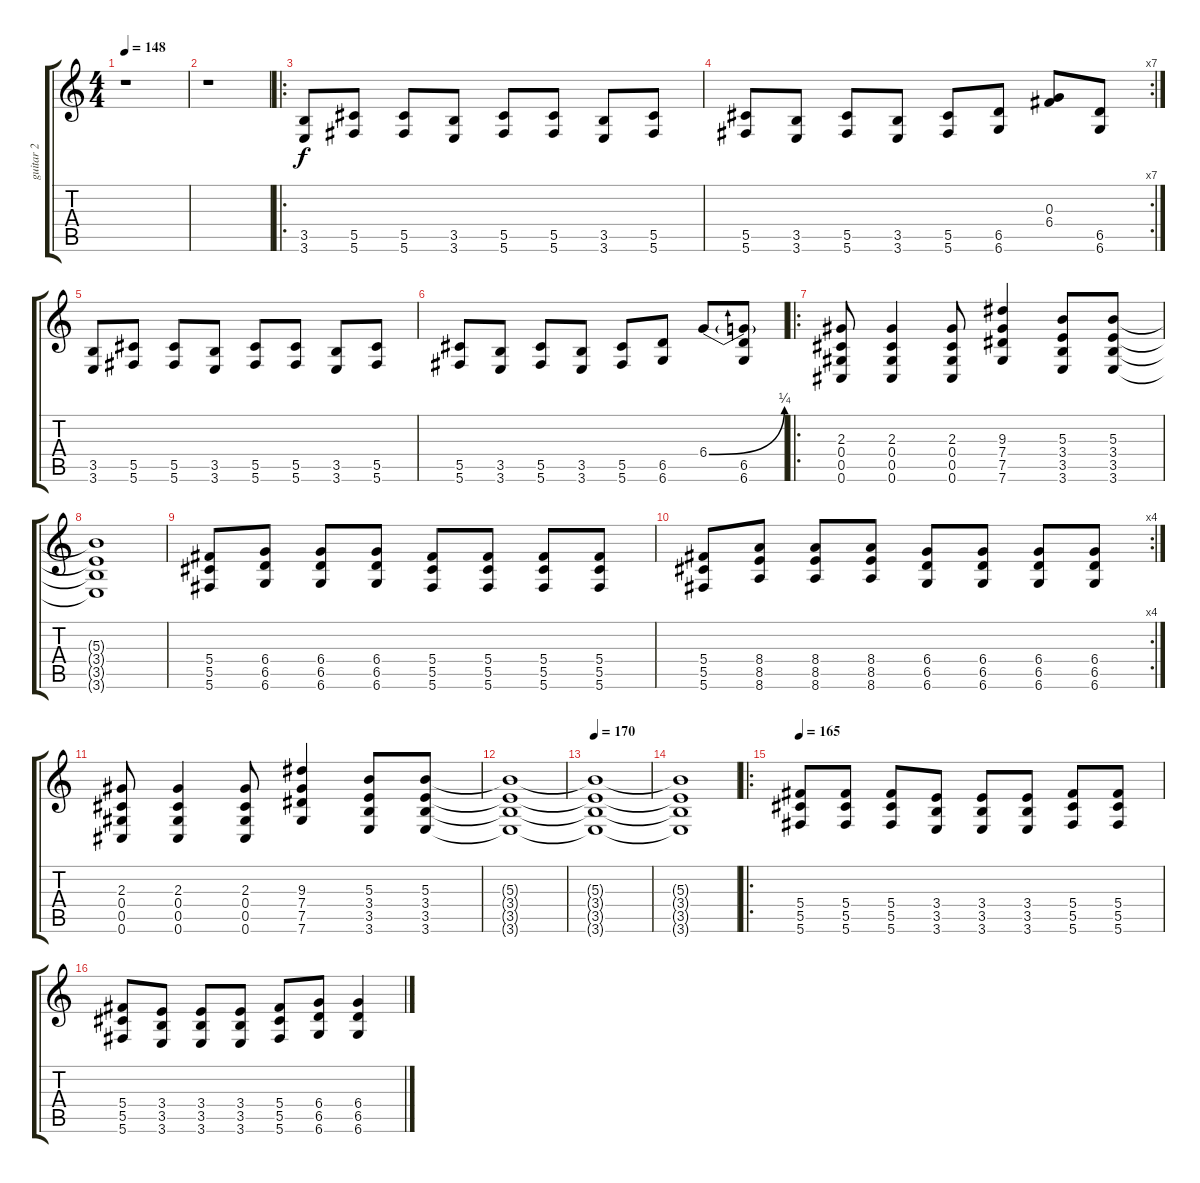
\track ("guitar 2" "guitar 2") {instrument distortionguitar}
\staff {score tabs}
\tuning (Eb4 Bb3 Gb3 Db3 Ab2 Db2) {hide}
\ts (4 4)
\tempo 148
\clef g2
\ks c
r.1{dy f} |
r.1 |
\ro
(3.5 3.6).8 (5.5 5.6).8 (5.5 5.6).8 (3.5 3.6).8 (5.5 5.6).8 (5.5 5.6).8 (3.5 3.6).8 (5.5 5.6).8 |
\rc 7
(5.5 5.6).8 (3.5 3.6).8 (5.5 5.6).8 (3.5 3.6).8 (5.5 5.6).8 (6.5 6.6).8 (0.3 6.4).8 (6.5 6.6).8 |
(3.5 3.6).8 (5.5 5.6).8 (5.5 5.6).8 (3.5 3.6).8 (5.5 5.6).8 (5.5 5.6).8 (3.5 3.6).8 (5.5 5.6).8 |
(5.5 5.6).8 (3.5 3.6).8 (5.5 5.6).8 (3.5 3.6).8 (5.5 5.6).8 (6.5 6.6).8 6.4{be (bend 0 0 60 1)}.8 (6.4{t} 6.5 6.6).8 |
\ro
(2.3 0.4 0.5 0.6).8 (2.3 0.4 0.5 0.6).4 (2.3 0.4 0.5 0.6).8 (9.3 7.4 7.5 7.6).4 (5.3 3.4 3.5 3.6).8 (5.3 3.4 3.5 3.6).8 |
(5.3{t} 3.4{t} 3.5{t} 3.6{t}).1 |
(5.4 5.5 5.6).8 (6.4 6.5 6.6).8 (6.4 6.5 6.6).8 (6.4 6.5 6.6).8 (5.4 5.5 5.6).8 (5.4 5.5 5.6).8 (5.4 5.5 5.6).8 (5.4 5.5 5.6).8 |
\rc 4
(5.4 5.5 5.6).8 (8.4 8.5 8.6).8 (8.4 8.5 8.6).8 (8.4 8.5 8.6).8 (6.4 6.5 6.6).8 (6.4 6.5 6.6).8 (6.4 6.5 6.6).8 (6.4 6.5 6.6).8 |
(2.3 0.4 0.5 0.6).8 (2.3 0.4 0.5 0.6).4 (2.3 0.4 0.5 0.6).8 (9.3 7.4 7.5 7.6).4 (5.3 3.4 3.5 3.6).8 (5.3 3.4 3.5 3.6).8 |
(5.3{t} 3.4{t} 3.5{t} 3.6{t}).1 |
\tempo 170
(5.3{t} 3.4{t} 3.5{t} 3.6{t}).1 |
(5.3{t} 3.4{t} 3.5{t} 3.6{t}).1 |
\ro
\tempo 165
(5.4 5.5 5.6).8 (5.4 5.5 5.6).8 (5.4 5.5 5.6).8 (3.4 3.5 3.6).8 (3.4 3.5 3.6).8 (3.4 3.5 3.6).8 (5.4 5.5 5.6).8 (5.4 5.5 5.6).8 |
(5.4 5.5 5.6).8 (3.4 3.5 3.6).8 (3.4 3.5 3.6).8 (3.4 3.5 3.6).8 (5.4 5.5 5.6).8 (6.4 6.5 6.6).8 (6.4 6.5 6.6).4
